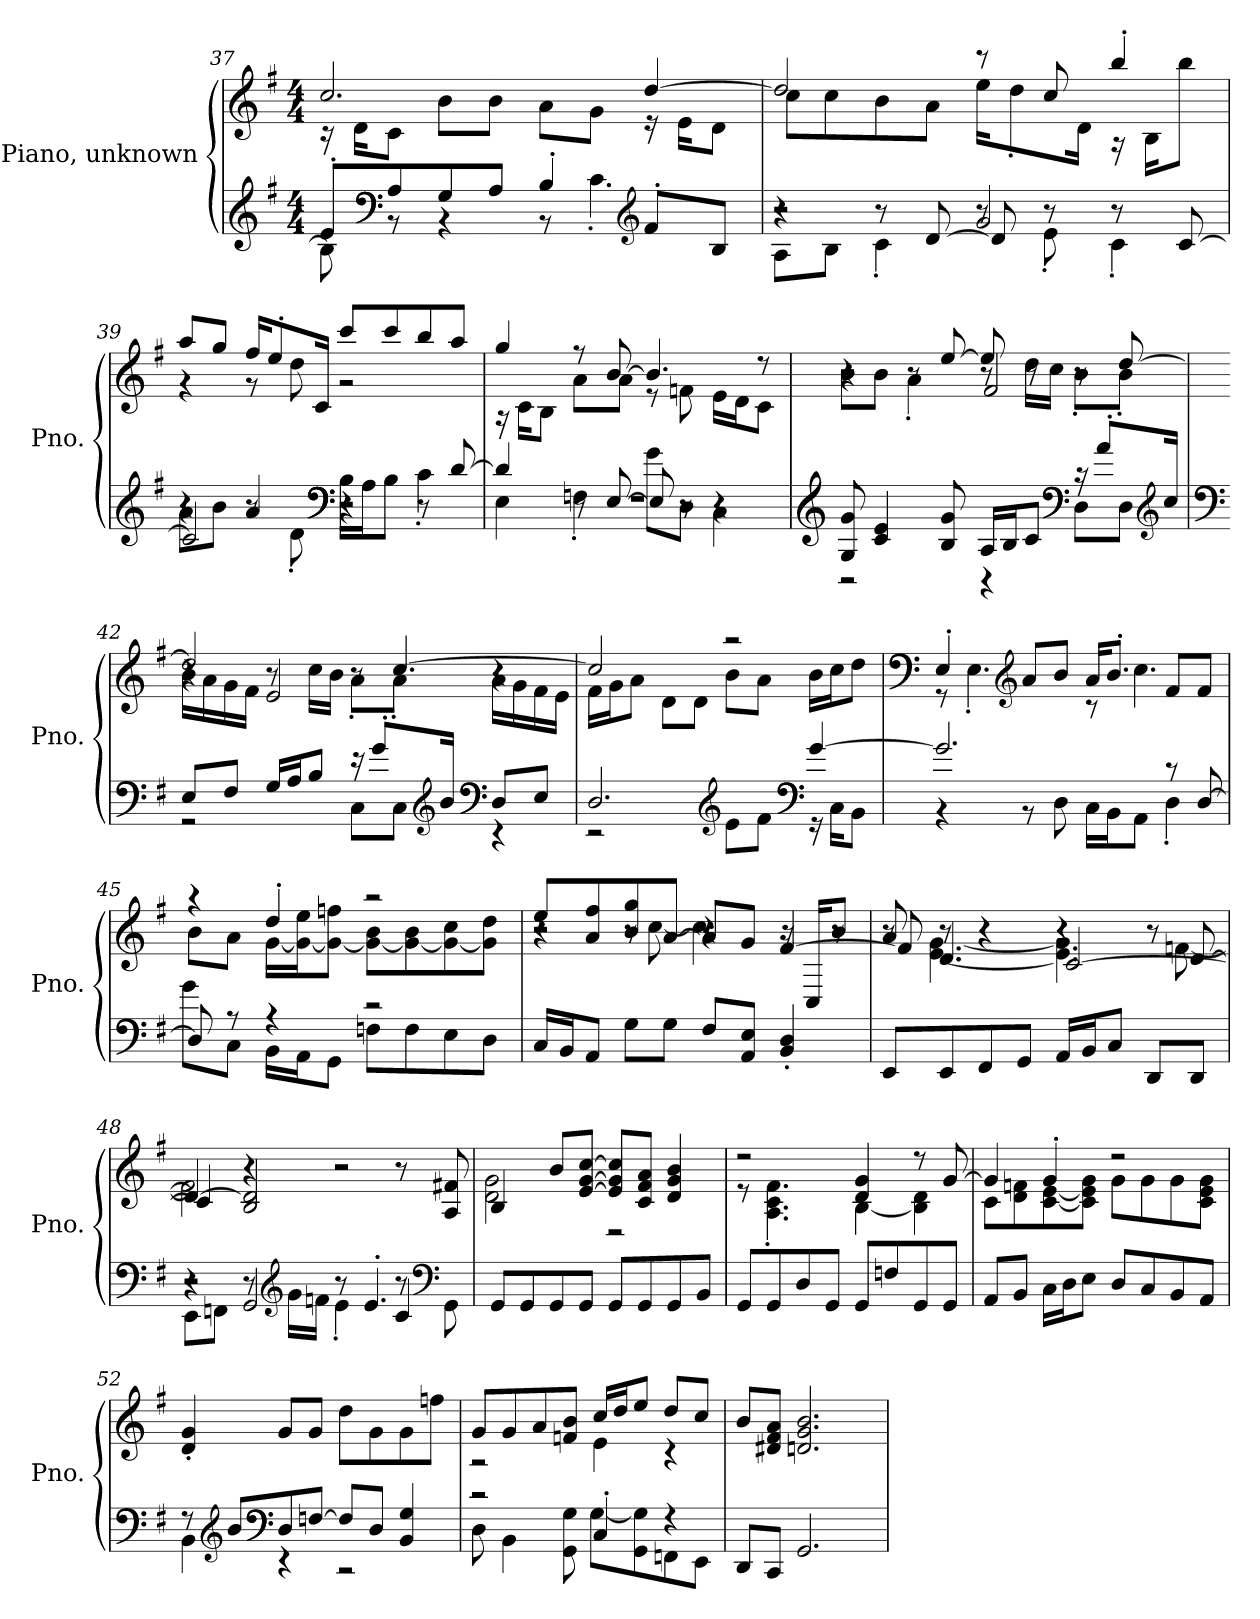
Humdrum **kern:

**kern	**kern
*part1	*part1
*staff2	*staff1
*I"Piano, unknown	*
*I'Pno.	*
*clefG2	*clefG2
*k[f#]	*k[f#]
*M4/4	*M4/4
=37	=37
*^	*^
8e'/L	8B\]	2.cc/	16r
.	.	.	16d\KL
*clefF4	*	*	*
8A/	8r	.	8c\J
8G/	4r	.	8b\L
8A/J	.	.	8b\J
4B'/	8r	.	8a\L
.	4.c'\	.	8g\J
*clefG2	*	*	*
8f#'/L	.	[4dd/	16r
.	.	.	16e\KL
8B/J	.	.	8d\J
!!LO:LB:g=z	!!
=38	=38	=38	=38
*	*^	*	*
2r	8A\L	4r	2dd/]	8cc\L
.	8B\J	.	.	8cc\
.	4c'\	8r	.	8b\
.	.	[8d/	.	8a\J
2g/	8r	8d/]	8r	16ee\KL
.	.	.	.	8dd'\
.	8e'\	8r	8cc/	.
.	.	.	.	16d\Jk
.	4c'\	8r	4bb'/	16r
.	.	.	.	16B\KL
.	.	[8c/	.	8bb\J
=39	=39	=39	=39	=39
4r	8a\L	2c/]	8aa/L	4r
.	8b\J	.	8gg/J	.
4a/	8r	.	16ff#/KL	8r
.	.	.	8ee'/	.
.	8d'\	.	.	8dd\
.	.	.	16c/Jk	.
*clefF4	*	*	*	*
2r	16B\LL	4r	8ccc/L	2r
.	16A\J	.	.	.
.	8B\J	.	8ccc/	.
.	4c'\	8r	8bb/	.
.	.	[8d/	8aa/J	.
=40	=40	=40	=40	=40
1r	4E\	4d/]	4gg/	16r
.	.	.	.	16c\KL
.	.	.	.	8B\J
.	4Fn'\	8r	8r	8a\L
.	.	[8E/	[8b/	8a\J
.	8g\L	8E/]	4.b/]	8r
.	8D\J	8r	.	8fn\
.	4C\	4r	.	16e\LL
.	.	.	.	16d\J
.	.	.	8r	8c\J
*v	*v	*v	*	*
*	*v	*v
!!LO:PB:g=z
=41	=41
*clefG2	*
*^	*^
*	*	*	*^
8G/ 8g/	2r	4r	8b\L	2r
4c/ 4e/	.	.	8b\J	.
.	.	8r	4a'\	.
8B/ 8g/	.	[8ee/	.	.
16A/LL	4r	8ee/]	8r	2f#/
16B/J	.	.	.	.
8c/J	.	8r	16dd\LL	.
.	.	.	16cc\JJ	.
*clefF4	*	*	*	*
16r	8D\L	8r	8b'\L	.
8a'/L	.	.	.	.
.	8D\J	[8dd/	8b'\J	.
*clefG2	*	*	*	*
16cc/Jk	.	.	.	.
=42	=42	=42	=42	=42
*clefF4	*	*	*	*
8E/L	2r	2dd/]	16b\LL	4r
.	.	.	16a\	.
8F#/J	.	.	16g\	.
.	.	.	16f#\JJ	.
16G/LL	.	.	8r	2e/
16A/J	.	.	.	.
8B/J	.	.	16cc\LL	.
.	.	.	16b\JJ	.
16r	8C\L	8r	8a'\L	.
8g'/L	.	.	.	.
.	8C\J	[4.cc/	8a'\J	.
*clefG2	*	*	*	*
16b/Jk	.	.	.	.
*clefF4	*	*	*	*
8D/L	4r	.	16a\LL	4r
.	.	.	16g\	.
8E/J	.	.	16f#\	.
.	.	.	16e\JJ	.
*	*	*	*v	*v
!!LO:LB:g=z
=43	=43	=43	=43
2.D/	2r	2cc/]	16f#\LL
.	.	.	16g\J
.	.	.	8a\J
.	.	.	8d\L
.	.	.	8d\J
*clefG2	*	*	*
.	8e\L	2r	8b\L
.	8f#\J	.	8a\J
*clefF4	*	*	*
[4g/	16r	.	16b\LL
.	16C\KL	.	16cc\J
.	8BB\J	.	8dd\J
=44	=44	=44	=44
*	*	*clefF4	*
2.g/]	4r	4E'/	8r
.	.	.	4.E'\
*	*	*clefG2	*
.	8r	8a/L	.
.	8D\	8b/J	.
.	16C\LL	16a/KL	8r
.	16BB\J	8.b'/J	.
.	8AA\J	.	4.cc\
8r	4D'\	8f#/L	.
[8D/	.	8f#/J	.
=45	=45	=45	=45
8D/]	8g\L	4r	8b\L
8r	8C\J	.	8a\J
4r	16BB\LL	4dd'/	[16g\LL
.	16AA\J	.	16g\_ 16ee\J
.	8GG\J	.	8g\_ 8ffn\J
2r	8Fn\L	2r	8g\_ 8b\L
.	8F\	.	8g\_ 8b\
.	8E\	.	8g\_ 8cc\
.	8D\J	.	8g\] 8dd\J
*v	*v	*	*
!!LO:LB:g=z
=46	=46	=46
*	*	*^
16C/LL	8ee/L	4r	2r
16BB/J	.	.	.
8AA/J	8a/ 8ff#/	.	.
8G\L	8b/ 8gg/	8r	.
8G\J	[8a/J	[8cc\	.
8F#/L	8a/L]	4.cc\]	4r
8AA/ 8E/J	8g/J	.	.
4BB/' 4D/'	16r	.	[4f#/
.	16C/KL	.	.
.	8b/J	8r	.
=47	=47	=47	=47
8EE/L	8a/	8r	8f#/]
8EE/	4.d/	[4.e\ [4.g\	8r
8FF#/	.	.	4r
8GG/J	.	.	.
16AA/LL	4r	4.e\] 4.g\]	[2c/
16BB/J	.	.	.
8C/J	.	.	.
8DD/L	8r	.	.
8DD/J	[8d/	[8fn\	.
=48	=48	=48	=48
*^	*	*	*
*	*^	*	*	*
2r	8EE\L	4r	4d/_	2f\]	4c/]
.	8FFn\J	.	.	.	.
.	8r	2GG/	2B/ 2d/]	.	4r
*clefG2	*	*	*	*	*
.	16g\LL	.	.	.	.
.	16fn\JJ	.	.	.	.
8r	4e'\	.	.	2r	2r
4.e'/	.	.	.	.	.
.	8r	4c/	8r	.	.
*clefF4	*	*	*	*	*
.	8GG\	.	8A/ 8f#X/	.	.
*v	*v	*v	*	*	*
*	*	*v	*v
!!LO:LB:g=z
=49	=49	=49
8GG/L	4B/	2d\ 2g\
8GG/	.	.
8GG/	8b/L	.
8GG/J	[8e/ [8g/ [8cc/J	.
8GG/L	8e/] 8g/] 8cc/]L	2r
8GG/	8c/ 8f#/ 8a/J	.
8GG/	4d/ 4g/ 4b/	.
8BB/J	.	.
=50	=50	=50
8GG/L	2r	8r
8GG/	.	4.A\' 4.c\' 4.f#\'
8D/	.	.
8GG/J	.	.
8GG/L	4d/ 4g/	[4B\
8Fn/	.	.
8GG/	8r	4B\] 4d\
8GG/J	[8g/	.
=51	=51	=51
8AA/L	4g/]	8c\L
8BB/J	.	8d\ 8fn\
16C\LL	4g'/	[8c\ [8e\
16D\J	.	.
8E\J	.	8c\] 8e\] 8g\J
8D/L	2r	8g\L
8C/	.	8g\
8BB/	.	8g\
8AA/J	.	8c\ 8e\ 8g\J
*	*v	*v
=52	=52
*^	*
8r	4BB\	4d/' 4g/'
*clefG2	*	*
8b/L	.	.
*clefF4	*	*
8D/	4r	8g/L
[8Fn/J	.	8g/J
8F/L]	2r	8dd\L
8D/J	.	8g\
4BB/ 4G/	.	8g\
.	.	8ffn\J
!!LO:LB:g=z
=53	=53	=53
*	*	*^
2r	8D\	8g/L	2r
.	4BB\	8g/	.
.	.	8a/	.
.	8GG\ 8G\	8fn/ 8b/J	.
4C'/	[8G\L	16cc/LL	4e\
.	.	16dd/J	.
.	8GG\ 8G\]	8ee/J	.
4r	8FFn\	8dd/L	4r
.	8EE\J	8cc/J	.
*v	*v	*	*
*	*v	*v
=54	=54
8DD/L	8b/L
8CC/J	8d#X/ 8f#/ 8a/J
2.GG/	2.dn/ 2.g/ 2.b/
=	=
*-	*-
